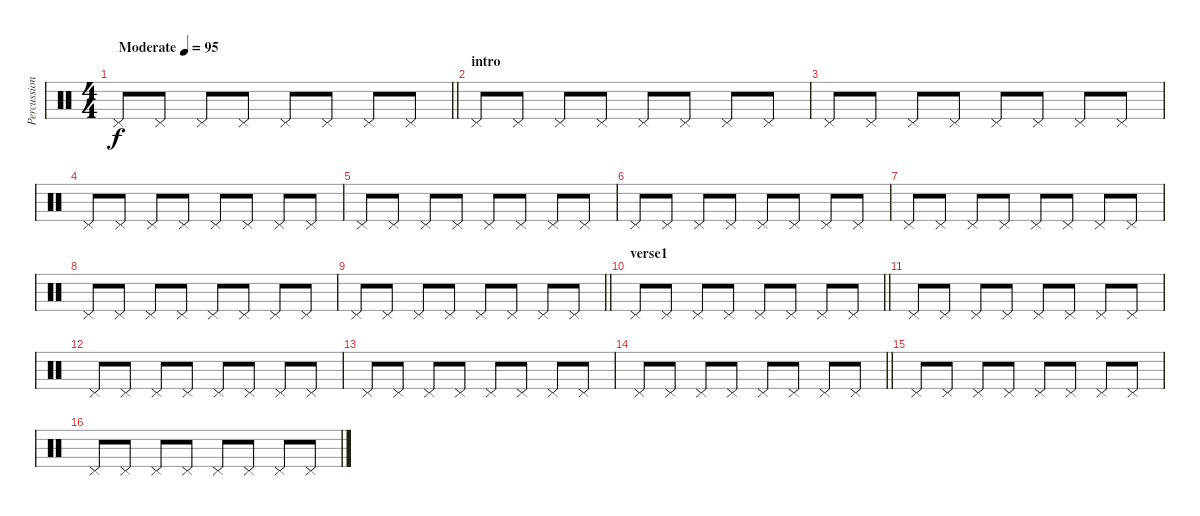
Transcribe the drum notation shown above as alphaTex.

\track ("Percussion" "Percussion") {instrument percussion}
\staff {score}
\articulation defaults
\ts (4 4)
\tempo (95 "Moderate")
\clef neutral
\barLineRight lightlight
\ks c "Pedal Hi-Hat (hit)".8{dy f} "Pedal Hi-Hat (hit)".8 "Pedal Hi-Hat (hit)".8 "Pedal Hi-Hat (hit)".8 "Pedal Hi-Hat (hit)".8 "Pedal Hi-Hat (hit)".8 "Pedal Hi-Hat (hit)".8 "Pedal Hi-Hat (hit)".8
|
\section ("" "intro")
"Pedal Hi-Hat (hit)".8 "Pedal Hi-Hat (hit)".8 "Pedal Hi-Hat (hit)".8 "Pedal Hi-Hat (hit)".8 "Pedal Hi-Hat (hit)".8 "Pedal Hi-Hat (hit)".8 "Pedal Hi-Hat (hit)".8 "Pedal Hi-Hat (hit)".8 |
"Pedal Hi-Hat (hit)".8 "Pedal Hi-Hat (hit)".8 "Pedal Hi-Hat (hit)".8 "Pedal Hi-Hat (hit)".8 "Pedal Hi-Hat (hit)".8 "Pedal Hi-Hat (hit)".8 "Pedal Hi-Hat (hit)".8 "Pedal Hi-Hat (hit)".8 |
"Pedal Hi-Hat (hit)".8 "Pedal Hi-Hat (hit)".8 "Pedal Hi-Hat (hit)".8 "Pedal Hi-Hat (hit)".8 "Pedal Hi-Hat (hit)".8 "Pedal Hi-Hat (hit)".8 "Pedal Hi-Hat (hit)".8 "Pedal Hi-Hat (hit)".8 |
"Pedal Hi-Hat (hit)".8 "Pedal Hi-Hat (hit)".8 "Pedal Hi-Hat (hit)".8 "Pedal Hi-Hat (hit)".8 "Pedal Hi-Hat (hit)".8 "Pedal Hi-Hat (hit)".8 "Pedal Hi-Hat (hit)".8 "Pedal Hi-Hat (hit)".8 |
"Pedal Hi-Hat (hit)".8 "Pedal Hi-Hat (hit)".8 "Pedal Hi-Hat (hit)".8 "Pedal Hi-Hat (hit)".8 "Pedal Hi-Hat (hit)".8 "Pedal Hi-Hat (hit)".8 "Pedal Hi-Hat (hit)".8 "Pedal Hi-Hat (hit)".8 |
"Pedal Hi-Hat (hit)".8 "Pedal Hi-Hat (hit)".8 "Pedal Hi-Hat (hit)".8 "Pedal Hi-Hat (hit)".8 "Pedal Hi-Hat (hit)".8 "Pedal Hi-Hat (hit)".8 "Pedal Hi-Hat (hit)".8 "Pedal Hi-Hat (hit)".8 |
"Pedal Hi-Hat (hit)".8 "Pedal Hi-Hat (hit)".8 "Pedal Hi-Hat (hit)".8 "Pedal Hi-Hat (hit)".8 "Pedal Hi-Hat (hit)".8 "Pedal Hi-Hat (hit)".8 "Pedal Hi-Hat (hit)".8 "Pedal Hi-Hat (hit)".8 |
\barLineRight lightlight "Pedal Hi-Hat (hit)".8 "Pedal Hi-Hat (hit)".8 "Pedal Hi-Hat (hit)".8 "Pedal Hi-Hat (hit)".8 "Pedal Hi-Hat (hit)".8 "Pedal Hi-Hat (hit)".8 "Pedal Hi-Hat (hit)".8 "Pedal Hi-Hat (hit)".8
|
\section ("" "verse1")
\barLineRight lightlight "Pedal Hi-Hat (hit)".8 "Pedal Hi-Hat (hit)".8 "Pedal Hi-Hat (hit)".8 "Pedal Hi-Hat (hit)".8 "Pedal Hi-Hat (hit)".8 "Pedal Hi-Hat (hit)".8 "Pedal Hi-Hat (hit)".8 "Pedal Hi-Hat (hit)".8
|
"Pedal Hi-Hat (hit)".8 "Pedal Hi-Hat (hit)".8 "Pedal Hi-Hat (hit)".8 "Pedal Hi-Hat (hit)".8 "Pedal Hi-Hat (hit)".8 "Pedal Hi-Hat (hit)".8 "Pedal Hi-Hat (hit)".8 "Pedal Hi-Hat (hit)".8 |
"Pedal Hi-Hat (hit)".8 "Pedal Hi-Hat (hit)".8 "Pedal Hi-Hat (hit)".8 "Pedal Hi-Hat (hit)".8 "Pedal Hi-Hat (hit)".8 "Pedal Hi-Hat (hit)".8 "Pedal Hi-Hat (hit)".8 "Pedal Hi-Hat (hit)".8 |
"Pedal Hi-Hat (hit)".8 "Pedal Hi-Hat (hit)".8 "Pedal Hi-Hat (hit)".8 "Pedal Hi-Hat (hit)".8 "Pedal Hi-Hat (hit)".8 "Pedal Hi-Hat (hit)".8 "Pedal Hi-Hat (hit)".8 "Pedal Hi-Hat (hit)".8 |
\barLineRight lightlight "Pedal Hi-Hat (hit)".8 "Pedal Hi-Hat (hit)".8 "Pedal Hi-Hat (hit)".8 "Pedal Hi-Hat (hit)".8 "Pedal Hi-Hat (hit)".8 "Pedal Hi-Hat (hit)".8 "Pedal Hi-Hat (hit)".8 "Pedal Hi-Hat (hit)".8
|
"Pedal Hi-Hat (hit)".8 "Pedal Hi-Hat (hit)".8 "Pedal Hi-Hat (hit)".8 "Pedal Hi-Hat (hit)".8 "Pedal Hi-Hat (hit)".8 "Pedal Hi-Hat (hit)".8 "Pedal Hi-Hat (hit)".8 "Pedal Hi-Hat (hit)".8 |
"Pedal Hi-Hat (hit)".8 "Pedal Hi-Hat (hit)".8 "Pedal Hi-Hat (hit)".8 "Pedal Hi-Hat (hit)".8 "Pedal Hi-Hat (hit)".8 "Pedal Hi-Hat (hit)".8 "Pedal Hi-Hat (hit)".8 "Pedal Hi-Hat (hit)".8
